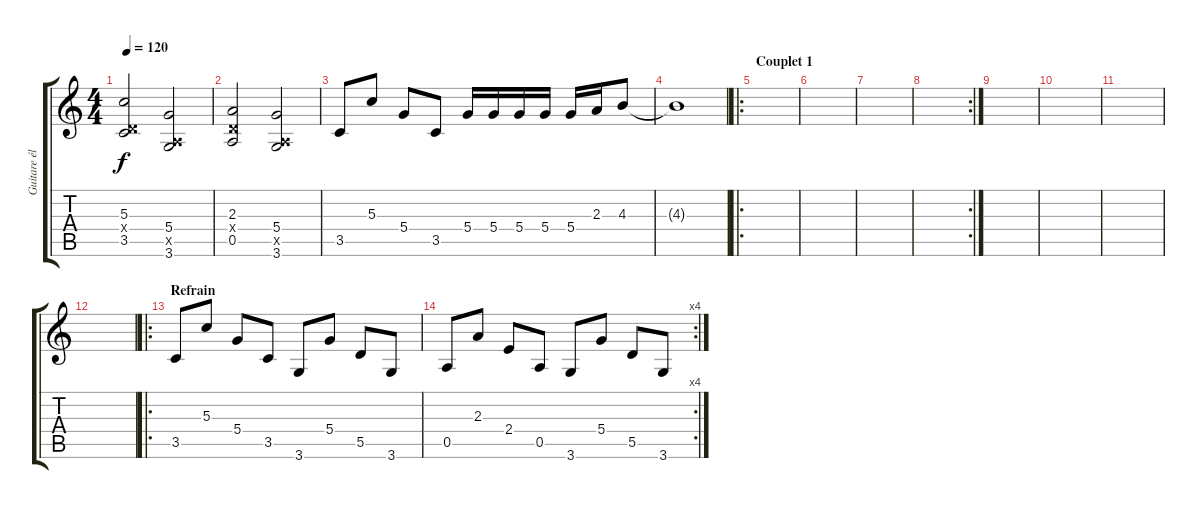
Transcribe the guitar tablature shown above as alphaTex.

\track ("Guitare éléctrique mélodique" "Guitare él") {instrument distortionguitar}
\staff {score tabs}
\tuning (E4 B3 G3 D3 A2 E2) {hide}
\ts (4 4)
\section ("" "")
\tempo 120
\clef g2
\ks c
(5.3 0.4{x} 3.5).2{dy f} (5.4 0.5{x} 3.6).2 |
(2.3 0.4{x} 0.5).2 (5.4 0.5{x} 3.6).2 |
3.5.8 5.3.8 5.4.8 3.5.8 5.4.16 5.4.16 5.4.16 5.4.16 5.4.16 2.3.16 4.3.8 |
4.3{t}.1 |
\ro
\section ("" "Couplet 1")
|
|
|
\rc 2
|
|
|
|
|
\ro
\section ("" "Refrain")
3.5.8 5.3.8 5.4.8 3.5.8 3.6.8 5.4.8 5.5.8 3.6.8 |
\rc 4
0.5.8 2.3.8 2.4.8 0.5.8 3.6.8 5.4.8 5.5.8 3.6.8
